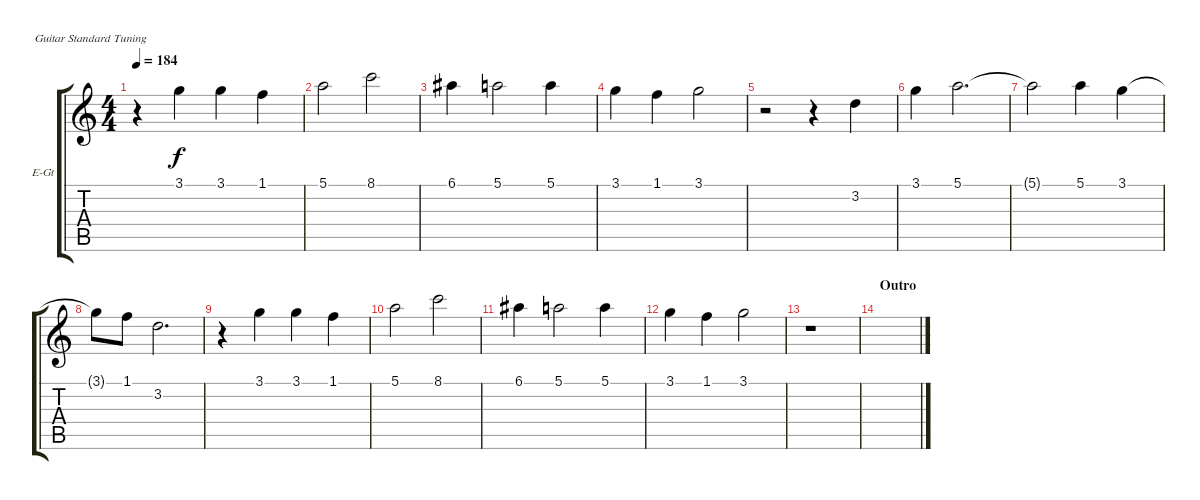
\defaultSystemsLayout 4
\bracketExtendMode groupsimilarinstruments
\firstSystemTrackNameOrientation horizontal
\otherSystemsTrackNameOrientation horizontal
\track ("M.Shadows (Voice)" "E-Gt") {instrument electricguitarclean}
\staff {score tabs}
\tuning (E4 B3 G3 D3 A2 E2)
\ts (4 4)
\tempo 184
\clef g2
\ks c
r.4{dy f} 3.1.4 3.1.4 1.1.4 |
5.1.2 8.1.2 |
6.1.4 5.1.2 5.1.4 |
3.1.4 1.1.4 3.1.2 |
r.2 r.4 3.2.4 |
3.1.4 5.1.2{d} |
5.1{t}.2 5.1.4 3.1.4 |
3.1{t}.8 1.1.8 3.2.2{d} |
r.4 3.1.4 3.1.4 1.1.4 |
5.1.2 8.1.2 |
6.1.4 5.1.2 5.1.4 |
3.1.4 1.1.4 3.1.2 |
r.1 |
\section ("" "Outro")
